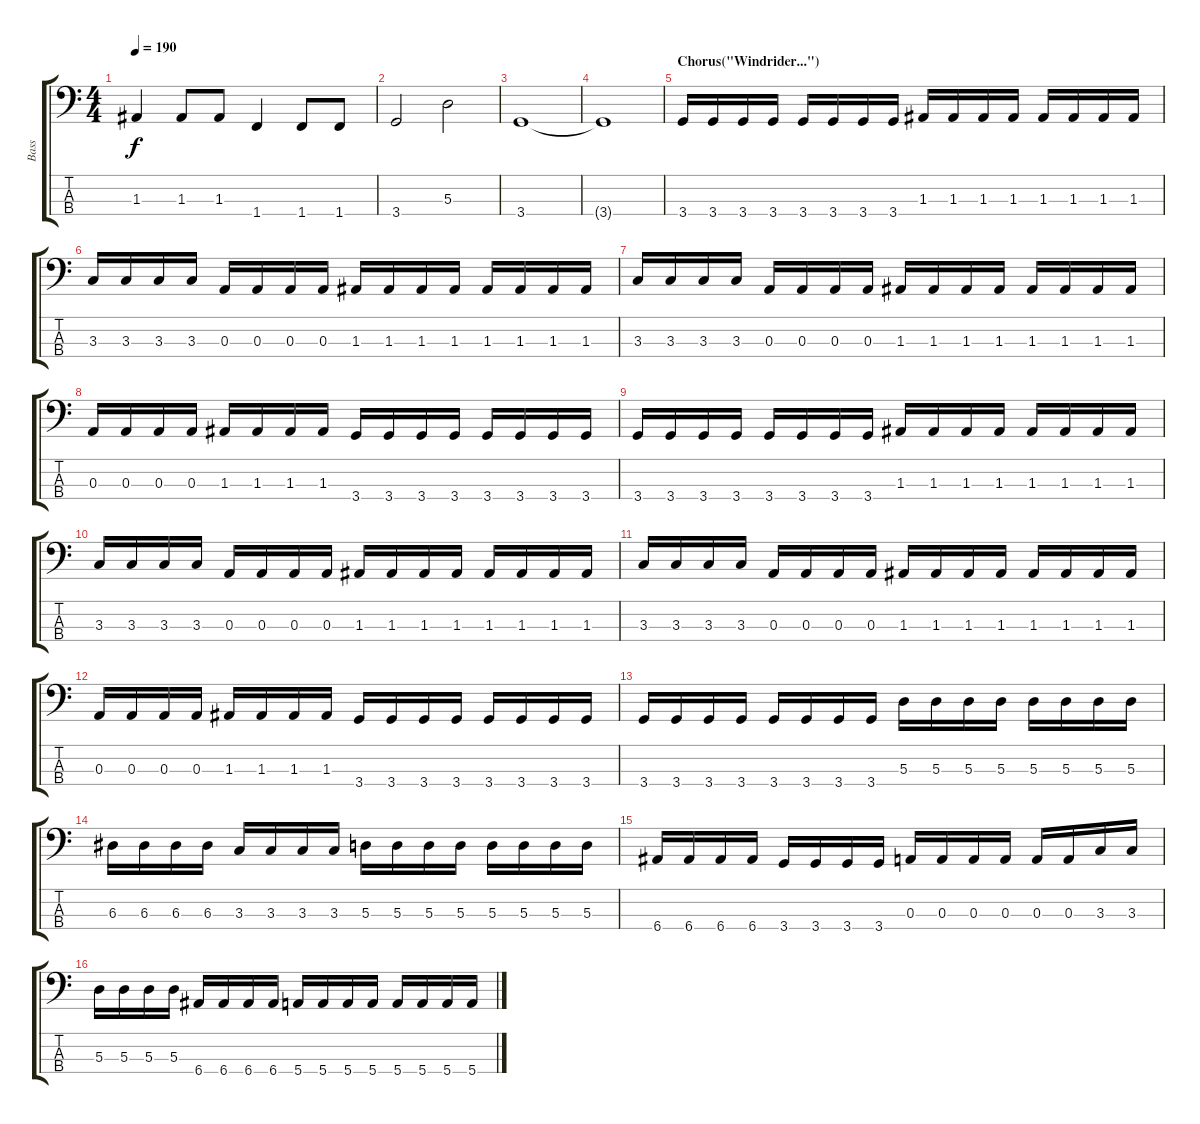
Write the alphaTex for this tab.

\track ("Bass" "Bass") {instrument slapbass2}
\staff {score tabs}
\tuning (G2 D2 A1 E1) {hide}
\ts (4 4)
\tempo 190
\clef f4
\ks c
1.3.4{dy f} 1.3.8 1.3.8 1.4.4 1.4.8 1.4.8 |
3.4.2 5.3.2 |
3.4.1 |
3.4{t}.1 |
\section ("" "Chorus(\"Windrider...\")")
3.4.16 3.4.16 3.4.16 3.4.16 3.4.16 3.4.16 3.4.16 3.4.16 1.3.16 1.3.16 1.3.16 1.3.16 1.3.16 1.3.16 1.3.16 1.3.16 |
3.3.16 3.3.16 3.3.16 3.3.16 0.3.16 0.3.16 0.3.16 0.3.16 1.3.16 1.3.16 1.3.16 1.3.16 1.3.16 1.3.16 1.3.16 1.3.16 |
3.3.16 3.3.16 3.3.16 3.3.16 0.3.16 0.3.16 0.3.16 0.3.16 1.3.16 1.3.16 1.3.16 1.3.16 1.3.16 1.3.16 1.3.16 1.3.16 |
0.3.16 0.3.16 0.3.16 0.3.16 1.3.16 1.3.16 1.3.16 1.3.16 3.4.16 3.4.16 3.4.16 3.4.16 3.4.16 3.4.16 3.4.16 3.4.16 |
3.4.16 3.4.16 3.4.16 3.4.16 3.4.16 3.4.16 3.4.16 3.4.16 1.3.16 1.3.16 1.3.16 1.3.16 1.3.16 1.3.16 1.3.16 1.3.16 |
3.3.16 3.3.16 3.3.16 3.3.16 0.3.16 0.3.16 0.3.16 0.3.16 1.3.16 1.3.16 1.3.16 1.3.16 1.3.16 1.3.16 1.3.16 1.3.16 |
3.3.16 3.3.16 3.3.16 3.3.16 0.3.16 0.3.16 0.3.16 0.3.16 1.3.16 1.3.16 1.3.16 1.3.16 1.3.16 1.3.16 1.3.16 1.3.16 |
0.3.16 0.3.16 0.3.16 0.3.16 1.3.16 1.3.16 1.3.16 1.3.16 3.4.16 3.4.16 3.4.16 3.4.16 3.4.16 3.4.16 3.4.16 3.4.16 |
3.4.16 3.4.16 3.4.16 3.4.16 3.4.16 3.4.16 3.4.16 3.4.16 5.3.16 5.3.16 5.3.16 5.3.16 5.3.16 5.3.16 5.3.16 5.3.16 |
6.3.16 6.3.16 6.3.16 6.3.16 3.3.16 3.3.16 3.3.16 3.3.16 5.3.16 5.3.16 5.3.16 5.3.16 5.3.16 5.3.16 5.3.16 5.3.16 |
6.4.16 6.4.16 6.4.16 6.4.16 3.4.16 3.4.16 3.4.16 3.4.16 0.3.16 0.3.16 0.3.16 0.3.16 0.3.16 0.3.16 3.3.16 3.3.16 |
5.3.16 5.3.16 5.3.16 5.3.16 6.4.16 6.4.16 6.4.16 6.4.16 5.4.16 5.4.16 5.4.16 5.4.16 5.4.16 5.4.16 5.4.16 5.4.16
